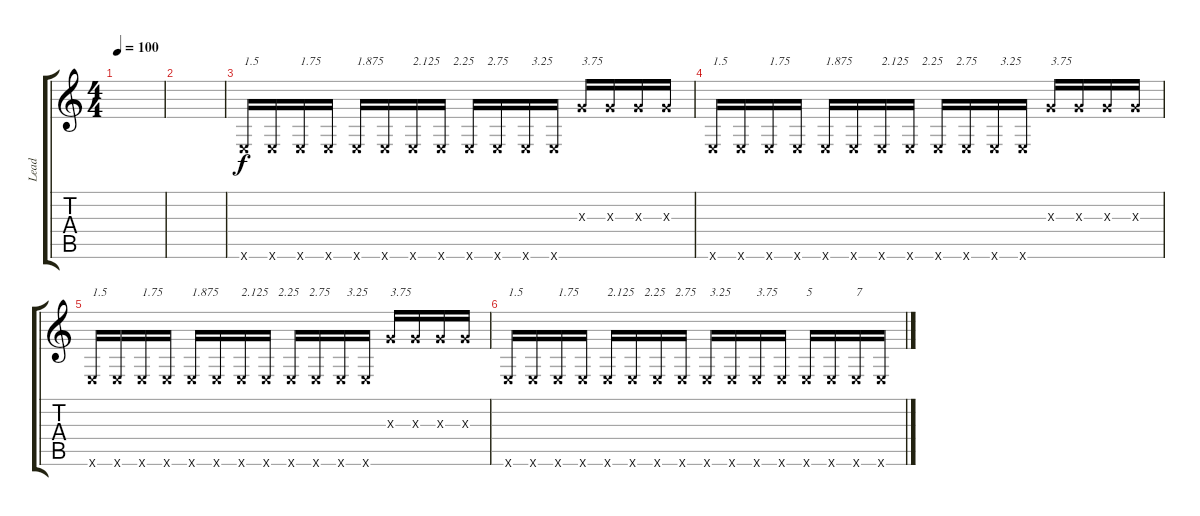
\track ("Lead" "Lead") {instrument distortionguitar}
\staff {score tabs}
\tuning (E4 B3 G3 D3 A2 E2) {hide}
\ts (4 4)
\tempo 100
\clef g2
\ks c
|
|
0.6{x}.16{txt "1.5" dy f} 0.6{x}.16 0.6{x}.16{txt "1.75"} 0.6{x}.16 0.6{x}.16{txt "1.875"} 0.6{x}.16 0.6{x}.16{txt "2.125"} 0.6{x}.16{txt "    2.25"} 0.6{x}.16{txt "      2.75"} 0.6{x}.16 0.6{x}.16{txt "  3.25"} 0.6{x}.16 0.3{x}.16{txt "3.75"} 0.3{x}.16 0.3{x}.16 0.3{x}.16 |
0.6{x}.16{txt "1.5"} 0.6{x}.16 0.6{x}.16{txt "1.75"} 0.6{x}.16 0.6{x}.16{txt "1.875"} 0.6{x}.16 0.6{x}.16{txt "2.125"} 0.6{x}.16{txt "    2.25"} 0.6{x}.16{txt "      2.75"} 0.6{x}.16 0.6{x}.16{txt "  3.25"} 0.6{x}.16 0.3{x}.16{txt "3.75"} 0.3{x}.16 0.3{x}.16 0.3{x}.16 |
0.6{x}.16{txt "1.5"} 0.6{x}.16 0.6{x}.16{txt "1.75"} 0.6{x}.16 0.6{x}.16{txt "1.875"} 0.6{x}.16 0.6{x}.16{txt "2.125"} 0.6{x}.16{txt "    2.25"} 0.6{x}.16{txt "      2.75"} 0.6{x}.16 0.6{x}.16{txt "  3.25"} 0.6{x}.16 0.3{x}.16{txt "3.75"} 0.3{x}.16 0.3{x}.16 0.3{x}.16 |
0.6{x}.16{txt "1.5"} 0.6{x}.16 0.6{x}.16{txt "1.75"} 0.6{x}.16 0.6{x}.16{txt "2.125"} 0.6{x}.16{txt "    2.25"} 0.6{x}.16{txt "      2.75"} 0.6{x}.16 0.6{x}.16{txt " 3.25"} 0.6{x}.16 0.6{x}.16{txt "3.75"} 0.6{x}.16 0.6{x}.16{txt "5"} 0.6{x}.16 0.6{x}.16{txt "7"} 0.6{x}.16
